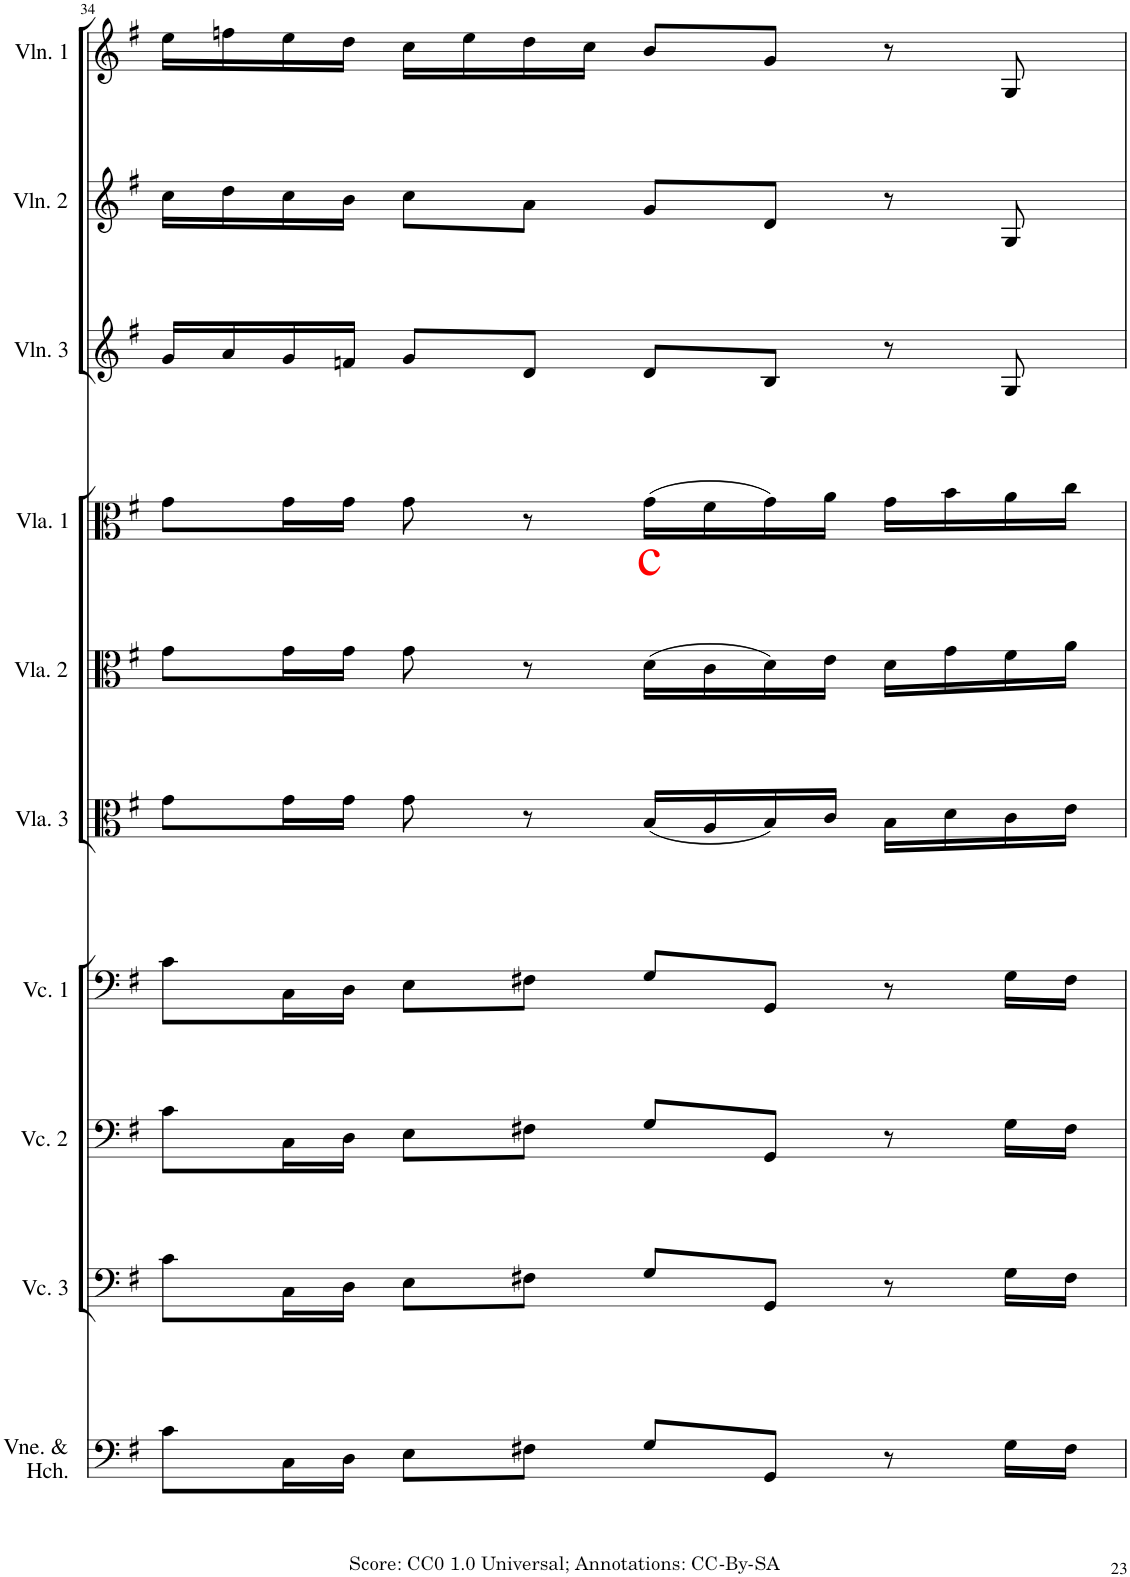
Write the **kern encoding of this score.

**kern	**kern	**kern	**kern	**kern	**kern	**kern	**text	**kern	**kern	**kern
*part10	*part9	*part8	*part7	*part6	*part5	*part4	*part4	*part3	*part2	*part1
*staff10	*staff9	*staff8	*staff7	*staff6	*staff5	*staff4	*staff4	*staff3	*staff2	*staff1
*I"Violone &amp; Harpsichord	*I"Violoncello 3	*I"Violoncello 2	*I"Violoncello 1	*I"Viola 3	*I"Viola 2	*I"Viola 1	*	*I"Violin 3	*I"Violin 2	*I"Violin 1
*I'Vne. &amp; Hch.	*I'Vc. 3	*I'Vc. 2	*I'Vc. 1	*I'Vla. 3	*I'Vla. 2	*I'Vla. 1	*	*I'Vln. 3	*I'Vln. 2	*I'Vln. 1
!!LO:PB:g=z
*clefF4	*clefF4	*clefF4	*clefF4	*clefC3	*clefC3	*clefC3	*	*clefG2	*clefG2	*clefG2
*k[f#]	*k[f#]	*k[f#]	*k[f#]	*k[f#]	*k[f#]	*k[f#]	*	*k[f#]	*k[f#]	*k[f#]
*M4/4	*M4/4	*M4/4	*M4/4	*M4/4	*M4/4	*M4/4	*	*M4/4	*M4/4	*M4/4
*met(c|)	*met(c|)	*met(c|)	*met(c|)	*met(c|)	*met(c|)	*met(c|)	*	*met(c|)	*met(c|)	*met(c|)
=34	=34	=34	=34	=34	=34	=34	=34	=34	=34	=34
8c\L	8c\L	8c\L	8c\L	8g\L	8g\L	8g\L	.	16g/LL	16cc\LL	16ee\LL
.	.	.	.	.	.	.	.	16a/	16dd\	16ffn\
16C\L	16C\L	16C\L	16C\L	16g\L	16g\L	16g\L	.	16g/	16cc\	16ee\
16D\JJ	16D\JJ	16D\JJ	16D\JJ	16g\JJ	16g\JJ	16g\JJ	.	16fn/JJ	16b\JJ	16dd\JJ
8E\L	8E\L	8E\L	8E\L	8g\	8g\	8g\	.	8g/L	8cc\L	16cc\LL
.	.	.	.	.	.	.	.	.	.	16ee\
8F#X\J	8F#X\J	8F#X\J	8F#X\J	8r	8r	8r	.	8d/J	8a\J	16dd\
.	.	.	.	.	.	.	.	.	.	16cc\JJ
!	!	!	!	!	!	!	!LO:LY:b:color=#FF0000	!	!	!
8G/L	8G/L	8G/L	8G/L	(16B/LL	(16d\LL	(16g\LL	c	8d/L	8g/L	8b/L
.	.	.	.	16A/	16c\	16f#\	.	.	.	.
8GG/J	8GG/J	8GG/J	8GG/J	16B/)	16d\)	16g\)	.	8B/J	8d/J	8g/J
.	.	.	.	16c/JJ	16e\JJ	16a\JJ	.	.	.	.
8r	8r	8r	8r	16B\LL	16d\LL	16g\LL	.	8r	8r	8r
.	.	.	.	16d\	16g\	16b\	.	.	.	.
16G\LL	16G\LL	16G\LL	16G\LL	16c\	16f#\	16a\	.	8G/	8G/	8G/
16F#\JJ	16F#\JJ	16F#\JJ	16F#\JJ	16e\JJ	16a\JJ	16cc\JJ	.	.	.	.
=	=	=	=	=	=	=	=	=	=	=
*-	*-	*-	*-	*-	*-	*-	*-	*-	*-	*-
